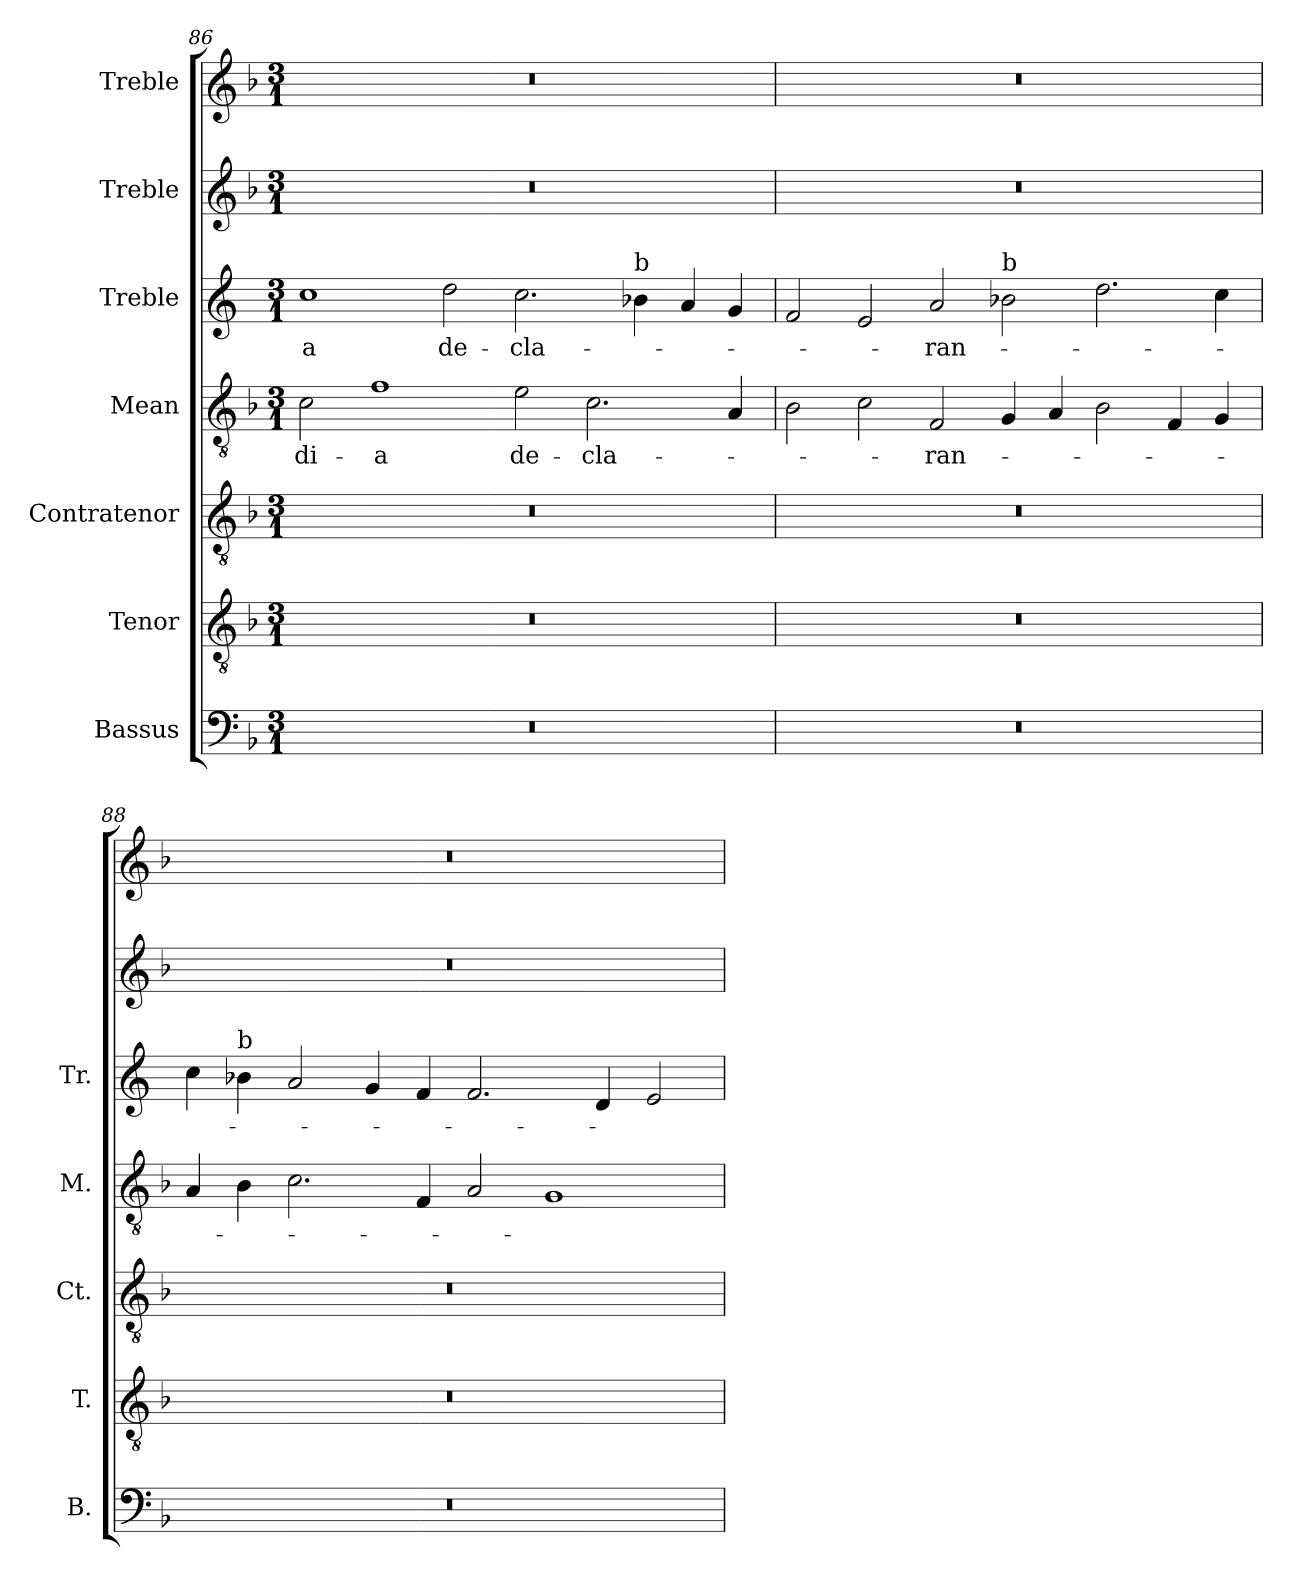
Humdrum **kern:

**kern	**kern	**kern	**kern	**text	**kern	**text	**kern	**kern
*part7	*part6	*part5	*part4	*part4	*part3	*part3	*part2	*part1
*staff7	*staff6	*staff5	*staff4	*staff4	*staff3	*staff3	*staff2	*staff1
*I"Bassus	*I"Tenor	*I"Contratenor	*I"Mean	*	*I"Treble	*	*I"Treble	*I"Treble
*I'B.	*I'T.	*I'Ct.	*I'M.	*	*I'Tr.	*	*	*
*clefF4	*clefGv2	*clefGv2	*clefGv2	*	*clefG2	*	*clefG2	*clefG2
*	*ITrd7c12	*ITrd7c12	*ITrd7c12	*	*	*	*	*
*k[b-]	*k[b-]	*k[b-]	*k[b-]	*	*k[]	*	*k[b-]	*k[b-]
*F:	*F:	*F:	*F:	*	*	*	*F:	*F:
*M3/1	*M3/1	*M3/1	*M3/1	*	*M3/1	*	*M3/1	*M3/1
=86	=86	=86	=86	=86	=86	=86	=86	=86
!LO:N:vis=1	!LO:N:vis=1	!LO:N:vis=1	!	!	!	!	!	!
!	!	!	!	!LO:LY:b:color=#000000	!	!	!	!
!	!	!	!	!	!	!LO:LY:b:color=#000000	!LO:N:vis=1	!LO:N:vis=1
0.r	0.r	0.r	2Ci\	-di-	1cci	-a	0.r	0.r
!	!	!	!	!LO:LY:b:color=#000000	!	!	!	!
.	.	.	1Fi	-a	.	.	.	.
!	!	!	!	!	!	!LO:LY:b:color=#000000	!	!
.	.	.	.	.	2ddi\	de-	.	.
!	!	!	!	!LO:LY:b:color=#000000	!	!	!	!
!	!	!	!	!	!	!LO:LY:b:color=#000000	!	!
.	.	.	2Ei\	de-	2.cci\	-cla-	.	.
!	!	!	!	!LO:LY:b:color=#000000	!	!	!	!
.	.	.	2.Ci\	-cla-	.	.	.	.
!	!	!	!	!	!LO:TX:a:t=b	!	!	!
.	.	.	.	.	4b-i\	.	.	.
.	.	.	.	.	4ai/	.	.	.
.	.	.	4AAi/	.	4gi/	.	.	.
=87`	=87`	=87`	=87`	=87`	=87`	=87`	=87`	=87`
!LO:N:vis=1	!LO:N:vis=1	!LO:N:vis=1	!	!	!	!	!LO:N:vis=1	!LO:N:vis=1
0.r	0.r	0.r	2BB-i\	.	2fi/	.	0.r	0.r
.	.	.	2Ci\	.	2ei/	.	.	.
!	!	!	!	!LO:LY:b:color=#000000	!	!	!	!
!	!	!	!	!	!	!LO:LY:b:color=#000000	!	!
.	.	.	2FFi/	-ran-	2ai/	-ran-	.	.
!	!	!	!	!	!LO:TX:a:t=b	!	!	!
.	.	.	4GGi/	.	2b-i\	.	.	.
.	.	.	4AAi/	.	.	.	.	.
.	.	.	2BB-i\	.	2.ddi\	.	.	.
.	.	.	4FFi/	.	.	.	.	.
.	.	.	4GGi/	.	4cci\	.	.	.
!!LO:PB:g=z
=88`	=88`	=88`	=88`	=88`	=88`	=88`	=88`	=88`
!LO:N:vis=1	!LO:N:vis=1	!LO:N:vis=1	!	!	!	!	!LO:N:vis=1	!LO:N:vis=1
0.r	0.r	0.r	4AAi/	.	4cci\	.	0.r	0.r
!	!	!	!	!	!LO:TX:a:t=b	!	!	!
.	.	.	4BB-i\	.	4b-i\	.	.	.
.	.	.	2.Ci\	.	2ai/	.	.	.
.	.	.	.	.	4gi/	.	.	.
.	.	.	4FFi/	.	4fi/	.	.	.
.	.	.	2AAi/	.	2.fi/	.	.	.
.	.	.	1GGi	.	.	.	.	.
.	.	.	.	.	4di/	.	.	.
.	.	.	.	.	2ei/	.	.	.
=`	=`	=`	=`	=`	=`	=`	=`	=`
*-	*-	*-	*-	*-	*-	*-	*-	*-
